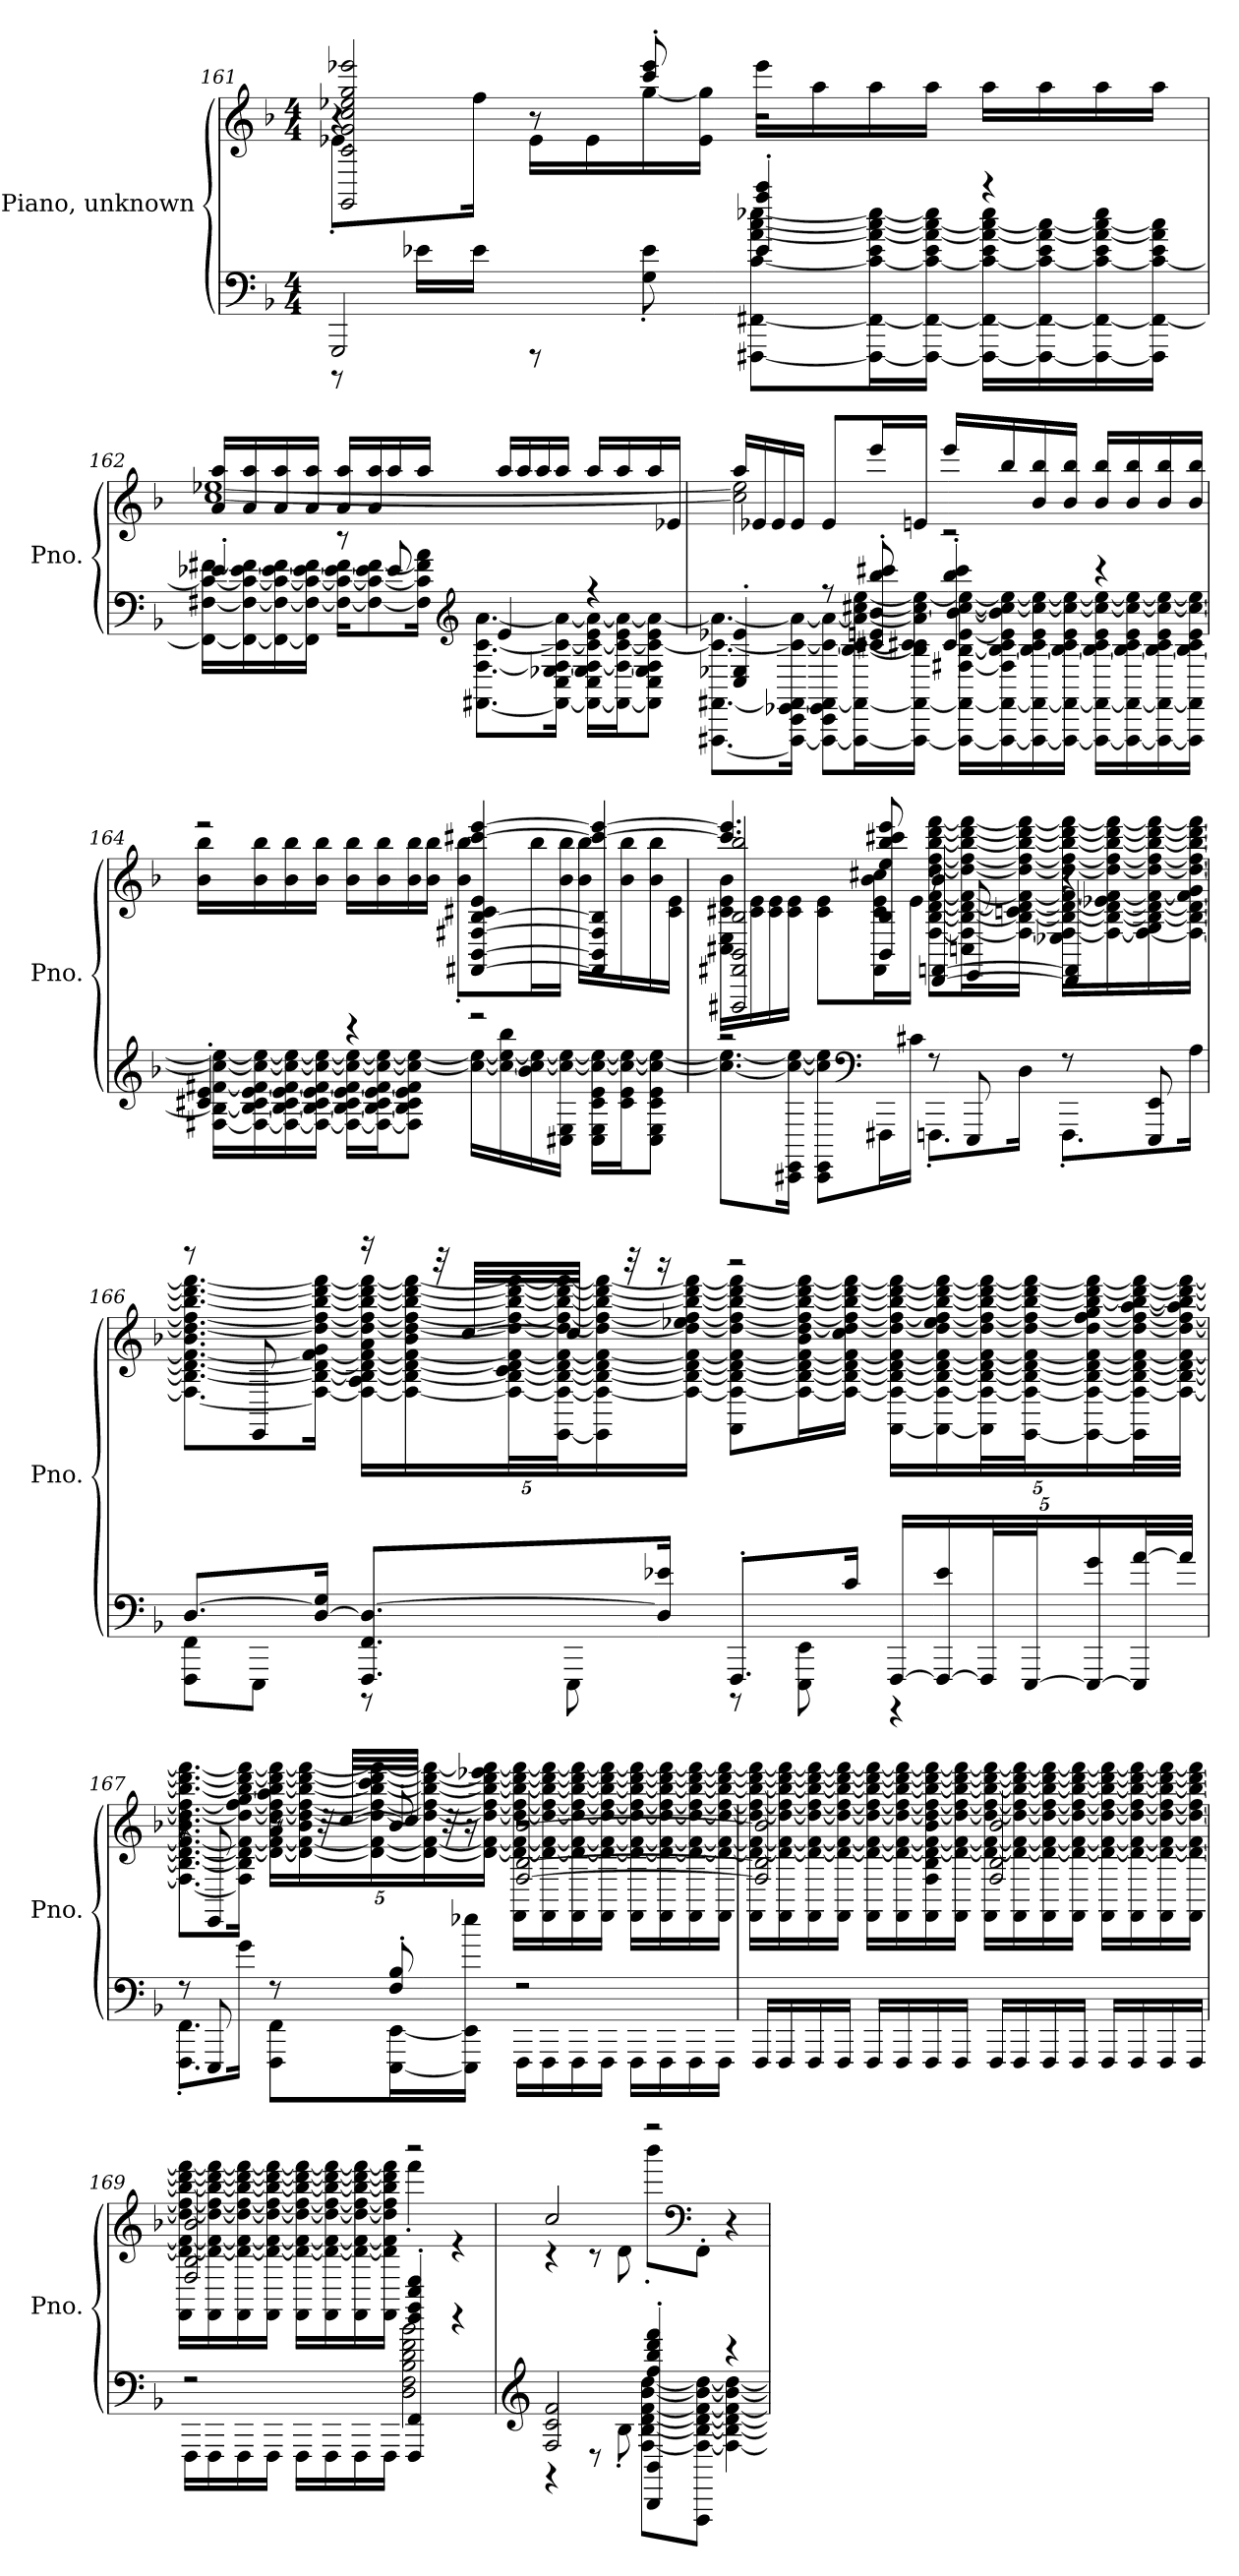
**kern	**kern
*part1	*part1
*staff2	*staff1
*I"Piano, unknown	*
*I'Pno.	*
!!LO:PB:g=z
*clefF4	*clefG2
*k[b-]	*k[b-]
*M4/4	*M4/4
=161	=161
*^	*^
*	*	*	*^
2GGG/	8r	4r	8.e-X'\L	2GG/ 2c/ 2g/ 2cc/ 2ee-X/ 2gg/ 2eee-X/
.	16e-X\LL	.	.	.
.	16e-\JJ	.	16ff\Jk	.
.	8r	8r	16e-\LL	.
.	.	.	16e-\	.
.	8G\' 8e-\'	8ccc/' 8eee-/'	[16gg\	.
.	.	.	16e-\ 16gg\]JJ	.
4e-/' 4aa/' 4ccc/'	[8FFF#X\ [8FF#X\ [8c\ [8a\ [8cc\ [8ee-X\L	2r	16eee-\LL	2r
.	.	.	16aa\	.
.	16FFF#\_ 16FF#\_ 16c\_ 16e-\ 16a\_ 16cc\_ 16ee-\_L	.	16aa\	.
.	16FFF#\_ 16FF#\_ 16c\_ 16e-\ 16a\_ 16cc\_ 16ee-\]JJ	.	16aa\JJ	.
4r	16FFF#\_ 16FF#\_ 16c\_ 16e-\ 16a\_ 16cc\_ 16ee-\LL	.	16aa\LL	.
.	16FFF#\_ 16FF#\_ 16c\_ 16e-\ 16a\_ 16cc\_	.	16aa\	.
.	16FFF#\_ 16FF#\_ 16c\_ 16e-\ 16a\_ 16cc\_ 16ee-\	.	16aa\	.
.	16FFF#\] 16FF#\_ 16c\_ 16e-\ 16a\] 16cc\]JJ	.	16aa\JJ	.
*	*	*	*v	*v
!!LO:LB:g=z
=162	=162	=162	=162
4e-X'/	16FF#\_ [16F#X\ 16c\_ [16f#X\LL	16a/ 16aa/LL	[1cc [1ee-X
.	16FF#\_ 16F#\_ 16c\_ 16e-\ 16f#\_	16a/ 16aa/	.
.	16FF#\_ 16F#\_ 16c\_ 16e-\ 16f#\_	16a/ 16aa/	.
.	16FF#\] 16F#\_ 16c\_ 16e-\ 16f#\_JJ	16a/ 16aa/JJ	.
8r	16F#\_ 16c\_ 16e-\ 16f#\_KL	16a/ 16aa/LL	.
.	8F#\_ 8c\_ 8e-\ 8f#\_	16a/ 16aa/	.
8e-/	.	16aa/	.
.	16F#\] 16c\] 16f#\] 16a\Jk	16aa/JJ	.
*clefG2	*	*	*
4e-/	[8.FF#X\ [8.F#\ [8.c\ [8.a\L	16aa/LL	.
.	.	16aa/	.
.	.	16aa/	.
.	16FF#\_ 16C\ 16E-X\ 16F#\_ 16c\_ 16a\_Jk	16aa/JJ	.
4r	16FF#\_ 16C\ 16E-\ 16F#\_ 16c\_ 16e-\ 16a\_LL	16aa/LL	.
.	16FF#\_ 16F#\_ 16c\_ 16e-\ 16a\_J	16aa/	.
.	8FF#\] 8C\ 8E-\ 8F#\] 8c\_ 8e-\ 8a\_J	16aa/	.
.	.	16e-X/JJ	.
!!LO:LB:g=z	!!
=163	=163	=163	=163
4C/' 4E-X/' 4e-X/'	[8.FFF#X\ [8.FF#X\ 8.c\_ 8.a\_L	16aa/LL	2cc\] 2ee-\]
.	.	16e-X/	.
.	.	16e-/	.
.	16FFF#\_ 16CC\ 16EE-X\ 16FF#\_ 16c\_ 16a\_Jk	16e-/JJ	.
8r	8FFF#\_ 8CC\ 8EE-\ 8FF#\_ 8c\_ 8a\_L	8e-/L	.
8c#X/' 8en/' 8b-/' 8bb-/' 8ccc#X/'	16FFF#\_ 16FF#\_ [16B-\ 16c\_ 16a\_ [16cc#X\ [16ee\L	16eee/L	.
.	16FFF#\_ 16FF#\_ 16B-\] 16c\] 16c#X\ 16a\] 16cc#\_ 16ee\_JJ	16en/JJ	.
4c#/' 4bb-/' 4ccc#/'	16FFF#\_ 16FF#\_ [16F#X\ [16B-\ [16e\ [16b-\ 16cc#\_ 16ee\_LL	16eee/LL	2r
.	16FFF#\_ 16FF#\_ 16F#\] 16B-\_ 16c#\ 16e\] 16b-\] 16cc#\_ 16ee\_	16bb-/	.
.	16FFF#\_ 16FF#\_ 16B-\_ 16c#\ 16e\ 16cc#\_ 16ee\_	16b-/ 16bb-/	.
.	16FFF#\_ 16FF#\_ 16B-\_ 16c#\ 16e\ 16cc#\_ 16ee\_JJ	16b-/ 16bb-/JJ	.
4r	16FFF#\_ 16FF#\_ 16B-\_ 16c#\ 16e\ 16cc#\_ 16ee\_LL	16b-/ 16bb-/LL	.
.	16FFF#\_ 16FF#\_ 16B-\_ 16c#\ 16e\ 16cc#\_ 16ee\_	16b-/ 16bb-/	.
.	16FFF#\_ 16FF#\_ 16B-\_ 16c#\ 16e\ 16cc#\_ 16ee\_	16b-/ 16bb-/	.
.	16FFF#\] 16FF#\] 16B-\_ 16c#\ 16e\ 16cc#\_ 16ee\_JJ	16b-/ 16bb-/JJ	.
!!LO:LB:g=z	!!
=164	=164	=164	=164
4c#X/' 4e/'	[16F#X\ 16B-\_ [16f#X\ 16cc#\_ 16ee\_LL	2r	16b-\ 16bb-\LL
.	16F#\_ 16B-\_ 16c#\ 16e\ 16f#\_ 16cc#\_ 16ee\_	.	16b-\ 16bb-\
.	16F#\_ 16B-\_ 16c#\ 16e\ 16f#\_ 16cc#\_ 16ee\_	.	16b-\ 16bb-\
.	16F#\_ 16B-\_ 16c#\ 16e\ 16f#\_ 16cc#\_ 16ee\_JJ	.	16b-\ 16bb-\JJ
4r	16F#\_ 16B-\_ 16c#\ 16e\ 16f#\_ 16cc#\_ 16ee\_LL	.	16b-\ 16bb-\LL
.	16F#\_ 16B-\_ 16c#\ 16e\ 16f#\_ 16cc#\_ 16ee\_J	.	16b-\ 16bb-\
.	8F#\] 8B-\] 8c#\ 8e\ 8f#\] 8cc#\_ 8ee\_J	.	16b-\ 16bb-\
.	.	.	16b-\ 16bb-\JJ
2r	16cc#\_ 16ee\_LL	[4FF#X/ [4BB-/ [4F#X/ [4B-/ 4c#X/ 4e/ [4ccc#X/ [4eee/	8b-\' 8bb-\'L
.	16cc#\_ 16ee\_ 16bb-\	.	.
.	16b-\ 16cc#\_ 16ee\_	.	16bb-\L
.	16C#X\ 16E\ 16cc#\_ 16ee\_JJ	.	16b-\ 16bb-\JJ
.	16C#\ 16E\ 16c#\ 16e\ 16cc#\_ 16ee\_LL	4FF#/] 4BB-/] 4F#/] 4B-/] 4ccc#/_ 4eee/_	16b-\ 16bb-\LL
.	16c#\ 16e\ 16cc#\_ 16ee\_J	.	16b-\ 16bb-\
.	8C#\ 8E\ 8c#\ 8e\ 8cc#\_ 8ee\_J	.	16b-\ 16bb-\
.	.	.	16c#\ 16e\JJ
!!LO:LB:g=z
=165	=165	=165	=165
*	*	*	*^
2r	8.cc#\_ 8.ee\_L	4.ccc#/] 4.eee/]	16C#X\ 16E\ 16c#X\ 16e\ 16b-\LL	2FFF#X/ 2FF#X/ 2BB-/ 2B-/ 2bb-/
.	.	.	16c#\ 16e\	.
.	.	.	16c#\ 16e\	.
.	16CC#X\ 16EE\ 16cc#\_ 16ee\_Jk	.	16c#\ 16e\JJ	.
.	8CC#\ 8EE\ 8cc#\] 8ee\]L	.	8c#\ 8e\L	.
*clefF4	*	*	*	*
.	16FFF#X\L	8BB-/ 8B-/ 8ee/ 8bb-/ 8ccc#X/ 8eee/	16FF#\ 16c#\ 16e\ 16b-\ 16cc#X\L	.
.	16c#X\JJ	.	16e\JJ	.
8r	8.FFFn'\L	8r	[8F\ [8B-\ [8d\ [8f\ [8dd\ [8ff\ [8bb-\ [8ddd\ [8fff\L	[4DD/ [4FFn/ 4b-/
8EEE/	.	8EE/	16Cn\ 16F\_ 16B-\_ 16d\_ 16f\_ 16dd\_ 16ff\_ 16bb-\_ 16ddd\_ 16fff\_L	.
.	16D\Jk	.	16F\_ 16B-\_ 16cn\ 16d\_ 16f\_ 16dd\_ 16ff\_ 16bb-\_ 16ddd\_ 16fff\_JJ	.
8r	8.FFF'\L	4r	16E-X\ 16F\_ 16B-\_ 16d\_ 16f\_ 16dd\_ 16ff\_ 16bb-\_ 16ddd\_ 16fff\_LL	4DD/] 4FF/]
.	.	.	16F\_ 16B-\_ 16d\_ 16e-X\ 16f\_ 16dd\_ 16ff\_ 16bb-\_ 16ddd\_ 16fff\_	.
8EEE/ 8EE/	.	.	16F\_ 16G\ 16B-\_ 16d\_ 16f\_ 16dd\_ 16ff\_ 16bb-\_ 16ddd\_ 16fff\_	.
.	16A\Jk	.	16F\_ 16B-\_ 16d\_ 16f\_ 16g\ 16dd\_ 16ff\_ 16bb-\_ 16ddd\_ 16fff\_JJ	.
*	*	*	*v	*v
!!LO:LB:g=z
=166	=166	=166	=166
[8.D/L	8FFF\ 8FF\L	8r	8.F\_ 8.B-\_ 8.d\_ 8.f\_ 8.b-\ 8.dd\_ 8.ff\_ 8.bb-\_ 8.ddd\_ 8.fff\_L
.	8EEE\J	8EE/	.
16D/_ 16G/Jk	.	.	16F\_ 16B-\_ 16d\_ 16f\_ 16g\ 16dd\_ 16ff\_ 16bb-\_ 16ddd\_ 16fff\_Jk
*	*	*	*Xbrackettup
8.FFF/ 8.FF/ 8.D/_L	8r	16r	20F\_ 20A\ 20B-\_ 20d\_ 20f\_ 20a\ 20dd\_ 20ff\_ 20bb-\_ 20ddd\_ 20fff\_LL
.	.	.	20F\_ 20B-\_ 20d\_ 20f\_ 20b-\ 20dd\_ 20ff\_ 20bb-\_ 20ddd\_ 20fff\_
.	.	32r	.
.	.	[32cc/LLL	.
.	.	.	40F\_ 40B-\_ 40c\ 40d\_ 40f\_ 40dd\_ 40ff\_ 40bb-\_ 40ddd\_ 40fff\_L
.	8EEE\	32cc/JJJ]	[40EE\ 40F\_ 40B-\_ 40d\_ 40f\_ 40dd\_ 40ff\_ 40bb-\_ 40ddd\_ 40fff\_J
.	.	.	20EE\] 20F\_ 20B-\_ 20d\_ 20f\_ 20dd\_ 20ff\_ 20bb-\_ 20ddd\_ 20fff\_
.	.	32r	.
16D/] 16e-X/Jk	.	16r	.
.	.	.	20F\_ 20B-\_ 20d\_ 20f\_ 20dd\_ 20ee-X\ 20ff\_ 20bb-\_ 20ddd\_ 20fff\_JJ
8.FFF'/L	8r	2r	8FF\ 8F\_ 8B-\_ 8d\_ 8f\_ 8dd\_ 8ff\_ 8bb-\_ 8ddd\_ 8fff\_L
.	8EEE\ 8EE\	.	16F\_ 16B-\_ 16d\_ 16f\_ 16b-\ 16dd\_ 16ff\_ 16bb-\_ 16ddd\_ 16fff\_L
16c/Jk	.	.	16F\_ 16B-\_ 16d\_ 16f\_ 16cc\ 16dd\_ 16ff\_ 16bb-\_ 16ddd\_ 16fff\_JJ
*Xbrackettup	*	*	*
[20FFF/LL	4r	.	[20FF\ 20F\_ 20B-\_ 20d\_ 20f\_ 20dd\_ 20ff\_ 20bb-\_ 20ddd\_ 20fff\_LL
20FFF/_ 20e-/	.	.	20FF\_ 20F\_ 20B-\_ 20d\_ 20f\_ 20dd\_ 20ee-\ 20ff\_ 20bb-\_ 20ddd\_ 20fff\_
40FFF/L]	.	.	40FF\] 40F\_ 40B-\_ 40d\_ 40f\_ 40dd\_ 40ff\_ 40bb-\_ 40ddd\_ 40fff\_L
[40EEE/J	.	.	[40EE\ 40F\_ 40B-\_ 40d\_ 40f\_ 40dd\_ 40ff\_ 40bb-\_ 40ddd\_ 40fff\_J
20EEE/_ 20g/	.	.	20EE\_ 20F\_ 20B-\_ 20d\_ 20f\_ 20dd\_ 20ff\_ 20gg\ 20bb-\_ 20ddd\_ 20fff\_
40EEE/] [40a/L	.	.	40EE\] 40F\_ 40B-\_ 40d\_ 40f\_ 40dd\_ 40ff\_ [40aa\ 40bb-\_ 40ddd\_ 40fff\_L
40a/JJJ]	.	.	40F\_ 40B-\_ 40d\_ 40f\_ 40dd\_ 40ff\_ 40aa\] 40bb-\_ 40ddd\_ 40fff\_JJJ
!!LO:PB:g=z
=167	=167	=167	=167
*	*	*	*^
8r	8.FFF\' 8.FF\'L	8r	8.F\_ 8.B-\_ 8.d\_ 8.f\_ 8.b-\ 8.dd\_ 8.ff\_ 8.bb-\_ 8.ddd\_ 8.fff\_L	4r
8EEE/	.	8EE/	.	.
.	16g\Jk	.	16F\] 16B-\] 16d\_ 16f\_ 16dd\_ 16ff\_ 16gg\ 16bb-\_ 16ddd\_ 16fff\_Jk	.
8r	8FFF\ 8FF\L	8r	20d\_ 20f\_ 20a\ 20dd\_ 20ff\_ 20aa\ 20bb-\_ 20ddd\_ 20fff\_LL	16r
.	.	.	20d\_ 20f\_ 20b-\ 20dd\_ 20ff\_ 20bb-\_ 20ddd\_ 20fff\_	.
.	.	.	.	32r
.	.	.	.	[32cc/LLL
.	.	.	20d\_ 20f\_ 20dd\_ 20ff\_ 20bb-\_ 20ccc\ 20ddd\_ 20fff\_	.
8F/' 8B-/'	[16EEE\ [16EE\L	8b-'/	.	32cc/JJJ]
.	.	.	20d\_ 20f\_ 20dd\_ 20ff\_ 20bb-\_ 20ddd\_ 20fff\_	.
.	.	.	.	32r
.	16EEE\] 16EE\] 16ee-X\JJ	.	.	16r
.	.	.	20d\_ 20f\_ 20dd\_ 20ff\_ 20bb-\_ 20ddd\_ 20eee-X\ 20fff\_JJ	.
2r	16FFF\LL	[2F/ [2B-/ [2b-/	16FF\ 16d\_ 16f\_ 16dd\_ 16ff\_ 16bb-\_ 16ddd\_ 16fff\_LL	2r
.	16FFF\	.	16FF\ 16d\_ 16f\_ 16dd\_ 16ff\_ 16bb-\_ 16ddd\_ 16fff\_	.
.	16FFF\	.	16FF\ 16d\_ 16f\_ 16dd\_ 16ff\_ 16bb-\_ 16ddd\_ 16fff\_	.
.	16FFF\JJ	.	16FF\ 16d\_ 16f\_ 16dd\_ 16ff\_ 16bb-\_ 16ddd\_ 16fff\_JJ	.
.	16FFF\LL	.	16FF\ 16d\_ 16f\_ 16dd\_ 16ff\_ 16bb-\_ 16ddd\_ 16fff\_LL	.
.	16FFF\	.	16FF\ 16d\_ 16f\_ 16dd\_ 16ff\_ 16bb-\_ 16ddd\_ 16fff\_	.
.	16FFF\	.	16FF\ 16d\_ 16f\_ 16dd\_ 16ff\_ 16bb-\_ 16ddd\_ 16fff\_	.
.	16FFF\JJ	.	16FF\ 16d\_ 16f\_ 16dd\_ 16ff\_ 16bb-\_ 16ddd\_ 16fff\_JJ	.
*v	*v	*	*	*
*	*	*v	*v
!!LO:LB:g=z
=168	=168	=168
16FFF/LL	2F/] 2B-/] 2b-/]	16FF\ 16d\_ 16f\_ 16dd\_ 16ff\_ 16bb-\_ 16ddd\_ 16fff\_LL
16FFF/	.	16FF\ 16d\_ 16f\_ 16dd\_ 16ff\_ 16bb-\_ 16ddd\_ 16fff\_
16FFF/	.	16FF\ 16d\_ 16f\_ 16dd\_ 16ff\_ 16bb-\_ 16ddd\_ 16fff\_
16FFF/JJ	.	16FF\ 16d\_ 16f\_ 16dd\_ 16ff\_ 16bb-\_ 16ddd\_ 16fff\_JJ
16FFF/LL	.	16FF\ 16d\_ 16f\_ 16dd\_ 16ff\_ 16bb-\_ 16ddd\_ 16fff\_LL
16FFF/	.	16FF\ 16d\_ 16f\_ 16dd\_ 16ff\_ 16bb-\_ 16ddd\_ 16fff\_
16FFF/	.	16FF\ 16F\ 16B-\ 16d\_ 16f\_ 16b-\ 16dd\_ 16ff\_ 16bb-\_ 16ddd\_ 16fff\_
16FFF/JJ	.	16FF\ 16d\_ 16f\_ 16dd\_ 16ff\_ 16bb-\_ 16ddd\_ 16fff\_JJ
16FFF/LL	2F/ 2B-/ 2b-/	16FF\ 16d\_ 16f\_ 16dd\_ 16ff\_ 16bb-\_ 16ddd\_ 16fff\_LL
16FFF/	.	16FF\ 16d\_ 16f\_ 16dd\_ 16ff\_ 16bb-\_ 16ddd\_ 16fff\_
16FFF/	.	16FF\ 16d\_ 16f\_ 16dd\_ 16ff\_ 16bb-\_ 16ddd\_ 16fff\_
16FFF/JJ	.	16FF\ 16d\_ 16f\_ 16dd\_ 16ff\_ 16bb-\_ 16ddd\_ 16fff\_JJ
16FFF/LL	.	16FF\ 16d\_ 16f\_ 16dd\_ 16ff\_ 16bb-\_ 16ddd\_ 16fff\_LL
16FFF/	.	16FF\ 16d\_ 16f\_ 16dd\_ 16ff\_ 16bb-\_ 16ddd\_ 16fff\_
16FFF/	.	16FF\ 16d\_ 16f\_ 16dd\_ 16ff\_ 16bb-\_ 16ddd\_ 16fff\_
16FFF/JJ	.	16FF\ 16d\_ 16f\_ 16dd\_ 16ff\_ 16bb-\_ 16ddd\_ 16fff\_JJ
=169	=169	=169
*^	*	*
2r	16FFF\LL	2F/ 2B-/ 2b-/	16FF\ 16d\_ 16f\_ 16dd\_ 16ff\_ 16bb-\_ 16ddd\_ 16fff\_LL
.	16FFF\	.	16FF\ 16d\_ 16f\_ 16dd\_ 16ff\_ 16bb-\_ 16ddd\_ 16fff\_
.	16FFF\	.	16FF\ 16d\_ 16f\_ 16dd\_ 16ff\_ 16bb-\_ 16ddd\_ 16fff\_
.	16FFF\JJ	.	16FF\ 16d\_ 16f\_ 16dd\_ 16ff\_ 16bb-\_ 16ddd\_ 16fff\_JJ
.	16FFF\LL	.	16FF\ 16d\_ 16f\_ 16dd\_ 16ff\_ 16bb-\_ 16ddd\_ 16fff\_LL
.	16FFF\	.	16FF\ 16d\_ 16f\_ 16dd\_ 16ff\_ 16bb-\_ 16ddd\_ 16fff\_
.	16FFF\	.	16FF\ 16d\_ 16f\_ 16dd\_ 16ff\_ 16bb-\_ 16ddd\_ 16fff\_
.	16FFF\JJ	.	16FF\ 16d\] 16f\] 16dd\] 16ff\] 16bb-\] 16ddd\] 16fff\]JJ
4FFF/' 4FF/' 4dd/' 4ff/' 4bb-/' 4ddd/'	2D\ 2F\ 2B-\ 2d\ 2f\ 2b-\	2r	4fff'\
4r	.	.	4r
!!LO:LB:g=z	!!
=170	=170	=170	=170
*clefG2	*	*	*
2F/ 2c/ 2f/	4r	2cc/	4r
.	8r	.	8r
.	8B-'\	.	8d\
4BBB-/' 4BB-/' 4ff/' 4bb-/' 4ddd/' 4fff/'	[8F\ [8B-\ [8d\ [8f\ [8b-\ [8dd\L	2r	8bbb-'\L
*	*	*clefF4	*
.	8FFF\ 8F\_ 8B-\_ 8d\_ 8f\_ 8b-\_ 8dd\_J	.	8FF'\J
4r	4F\_ 4B-\_ 4d\_ 4f\_ 4b-\_ 4dd\_	.	4r
*v	*v	*	*
*	*v	*v
=	=
*-	*-
